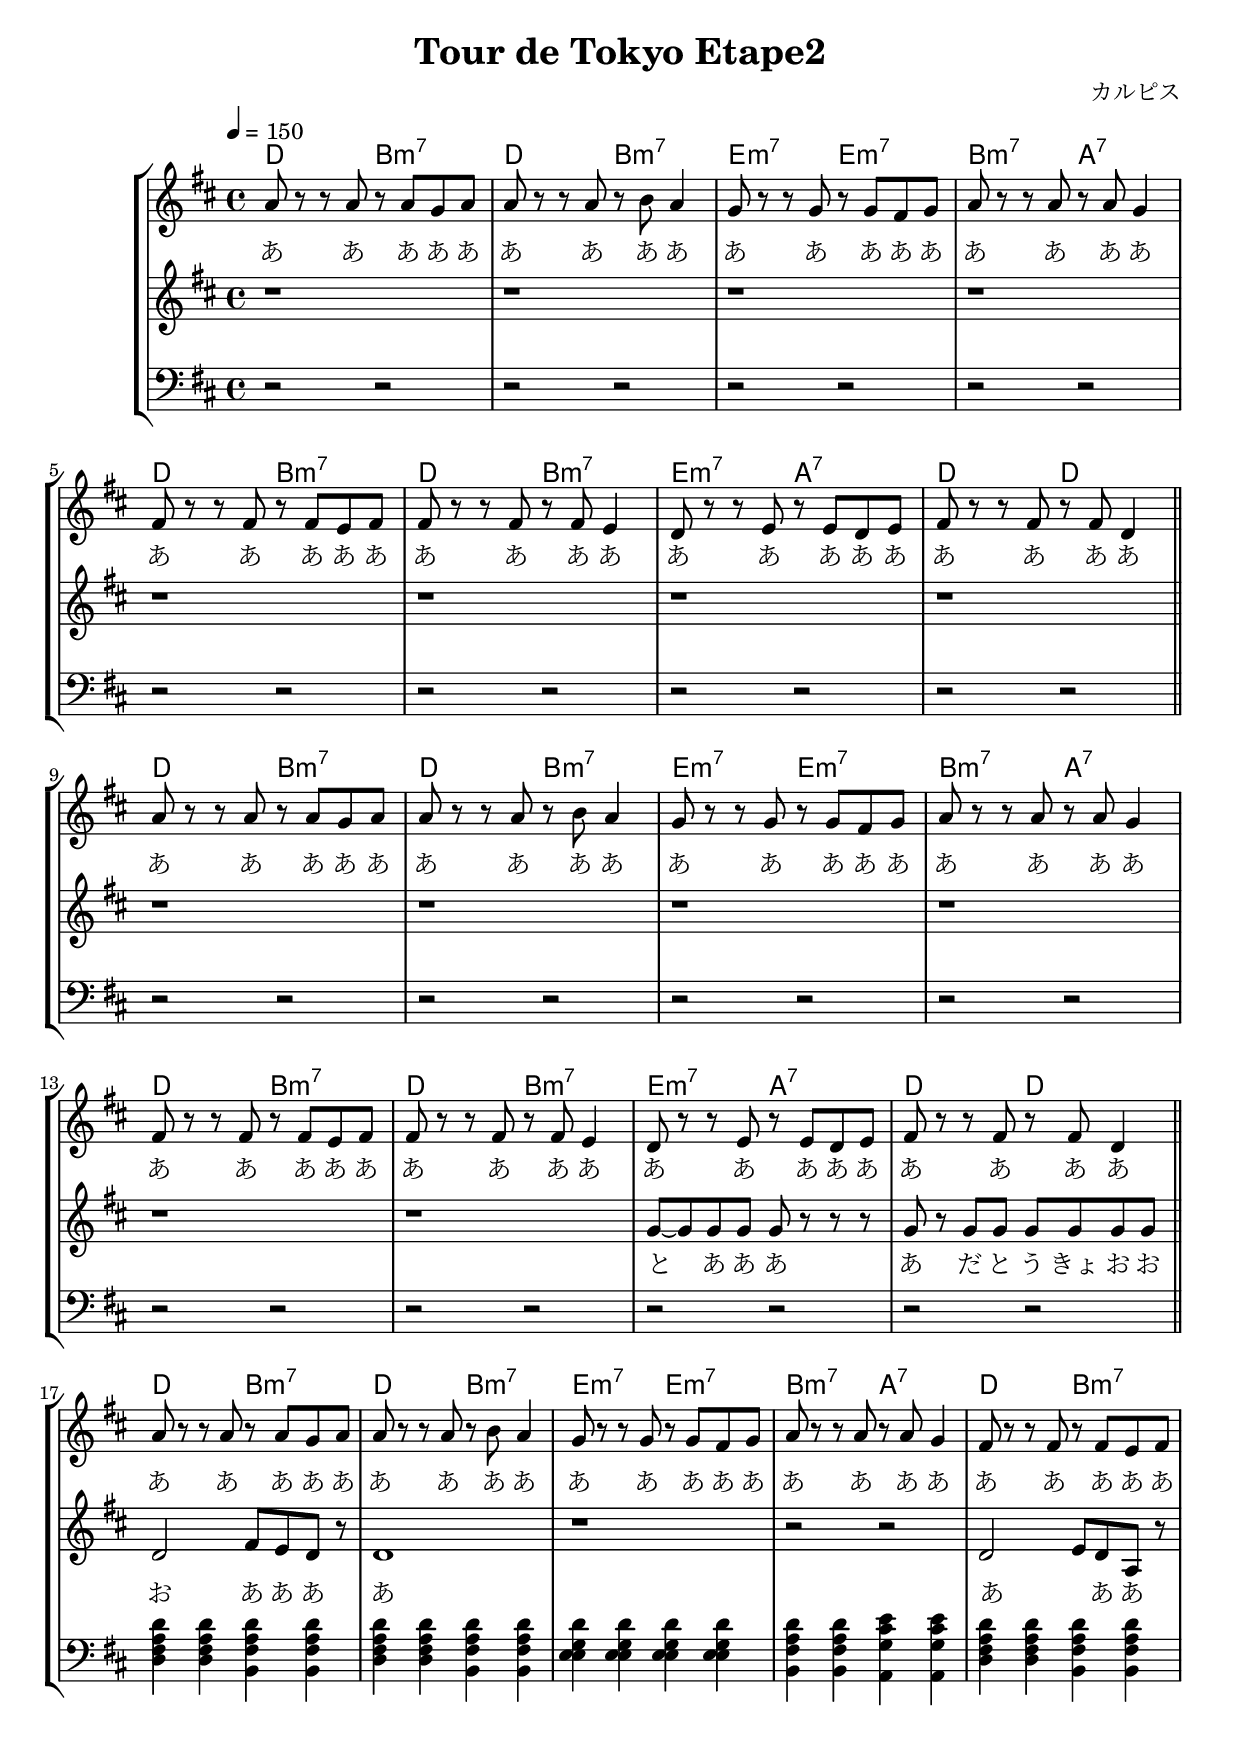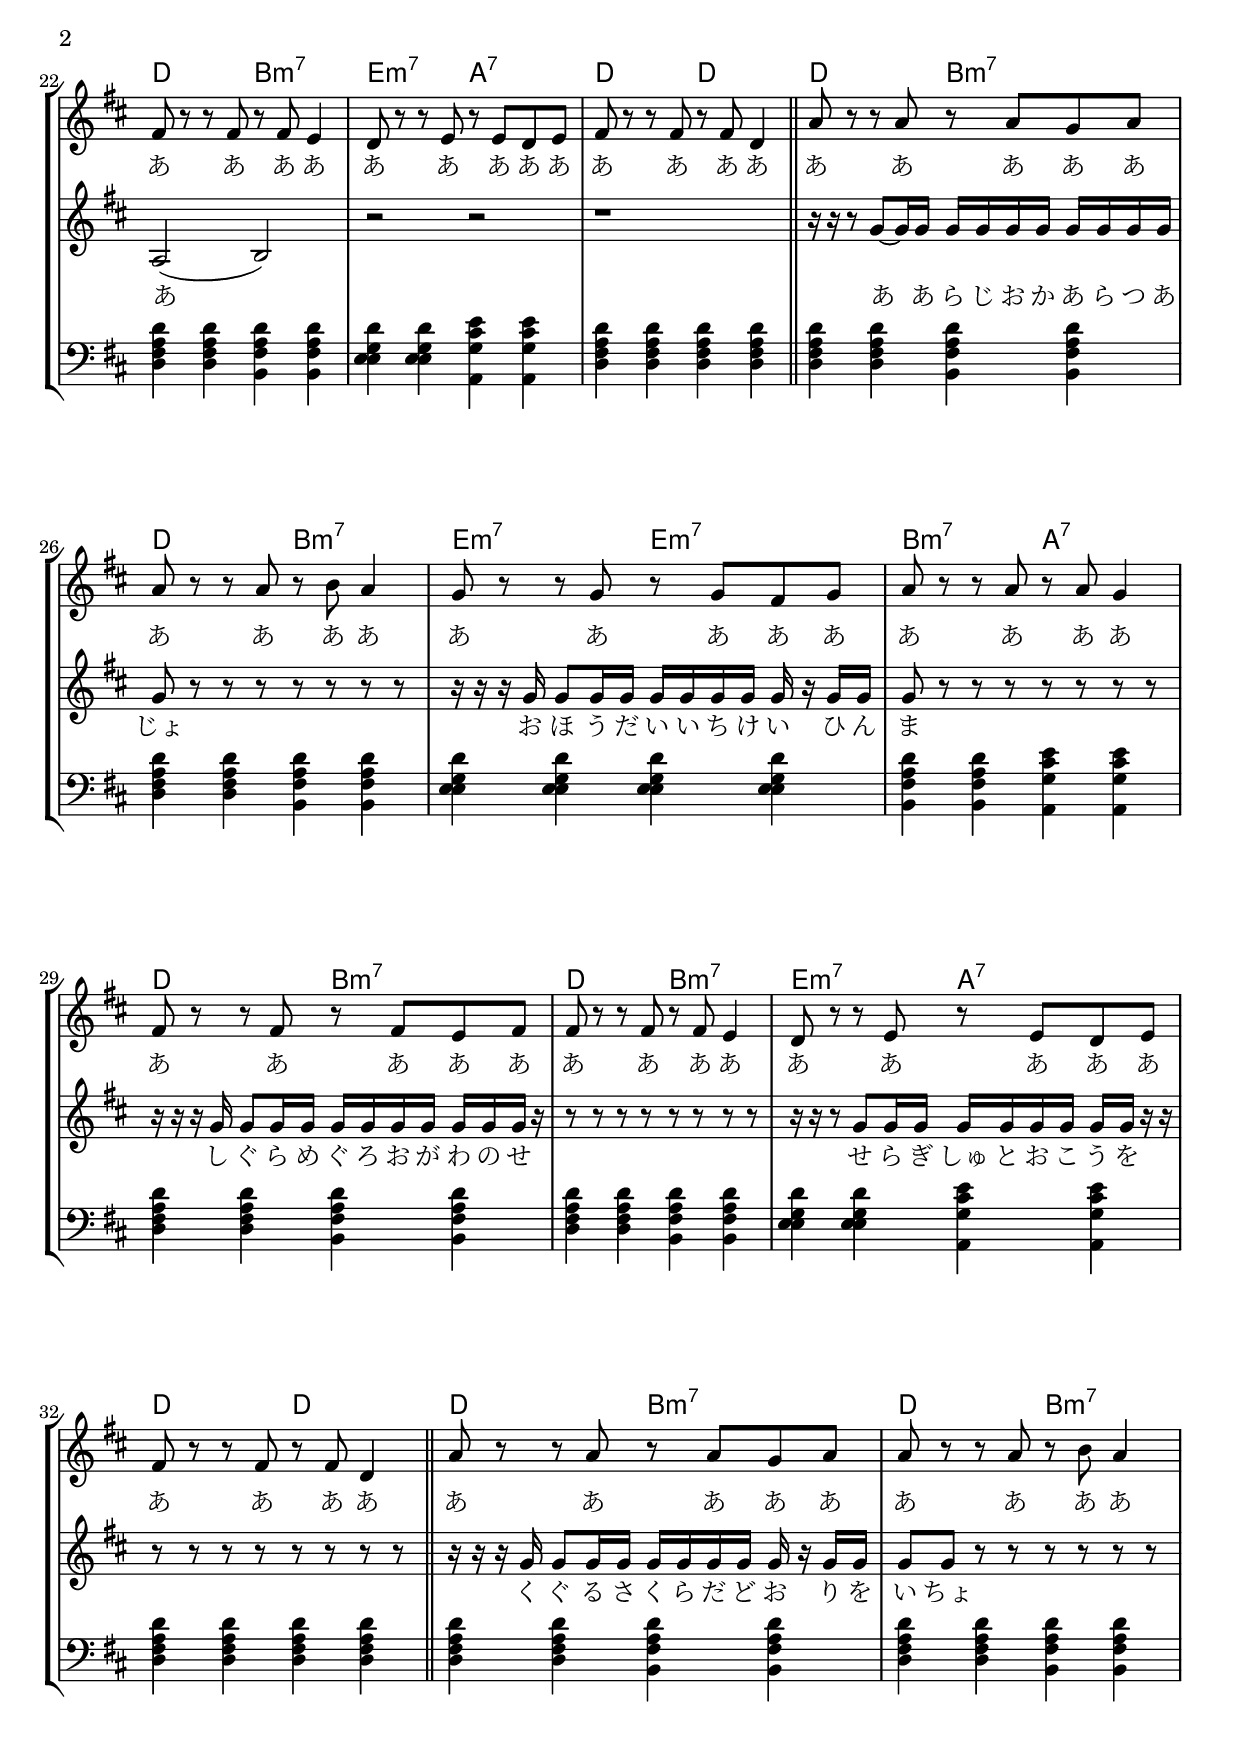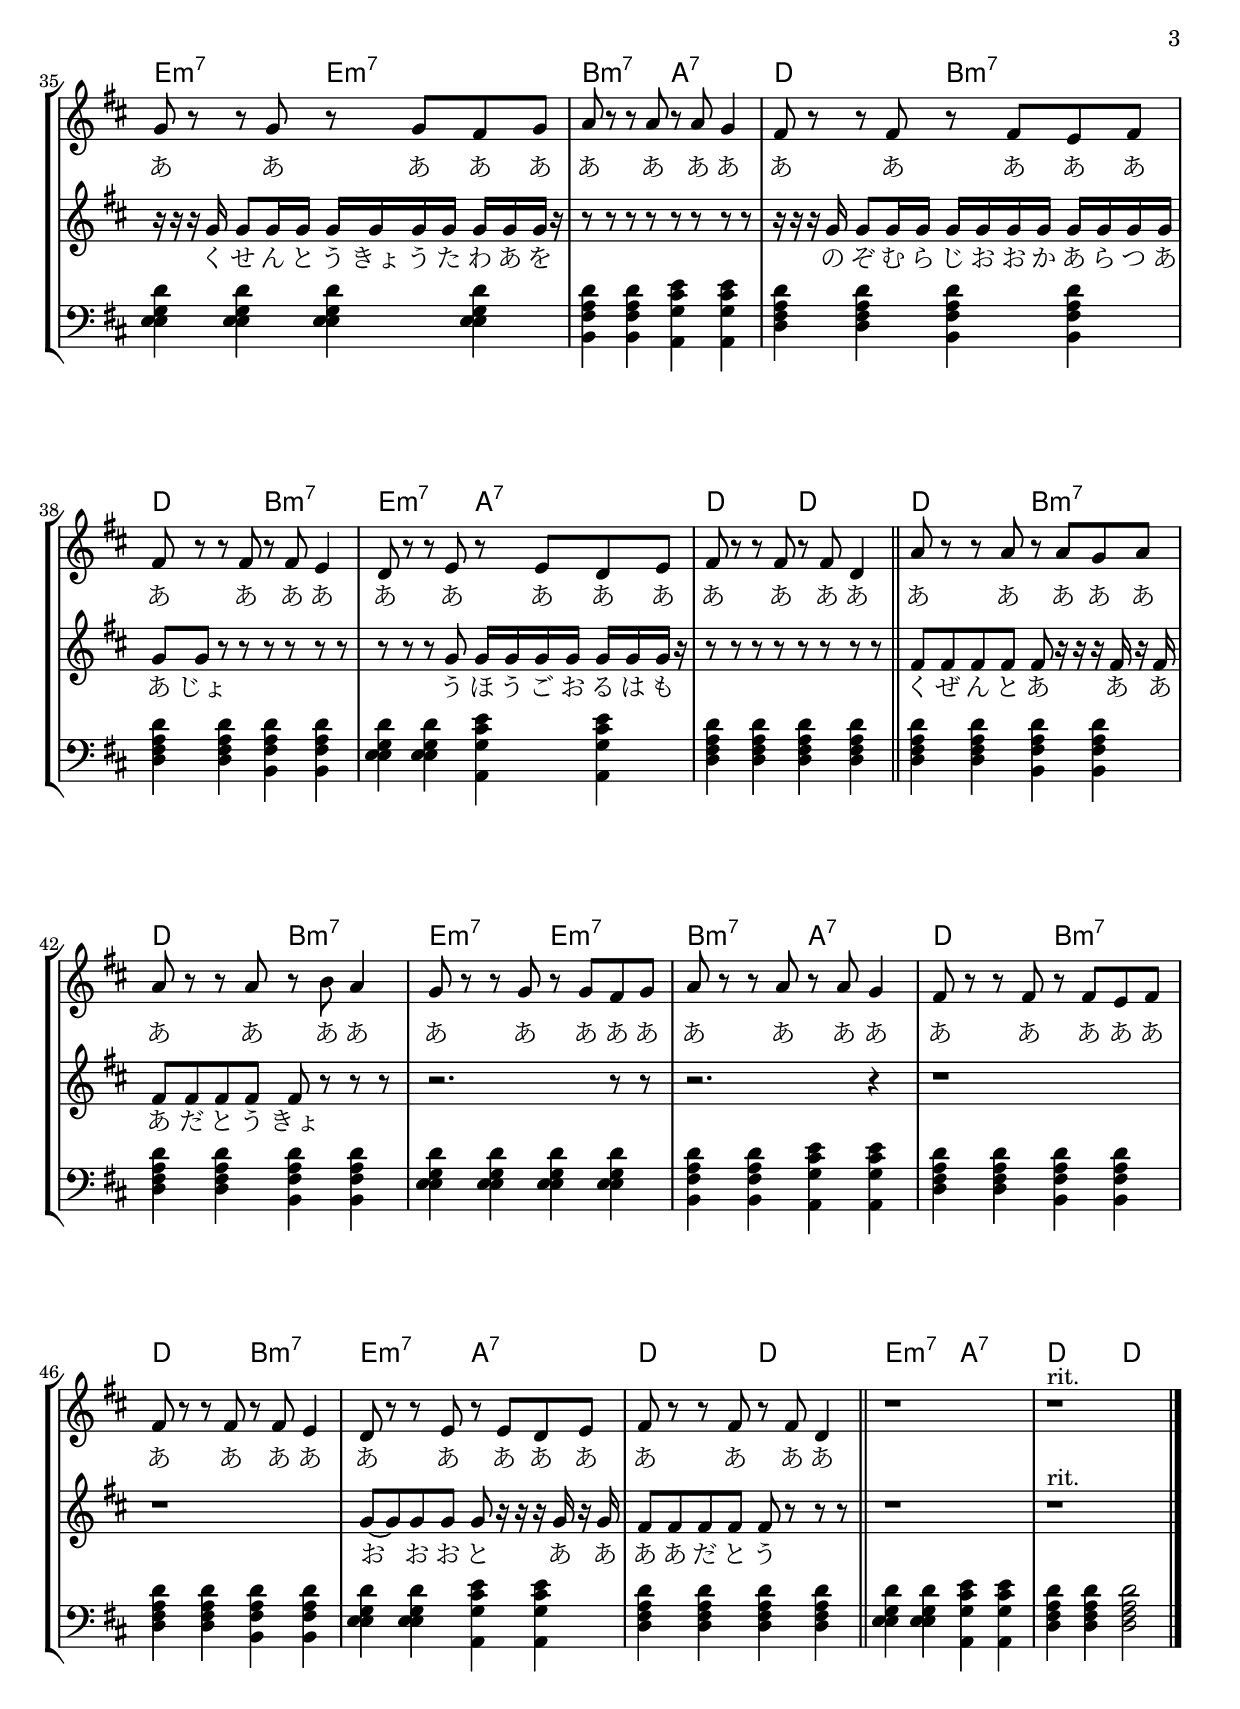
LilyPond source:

\version "2.12.1"

\header {
	title = \markup {"Tour de Tokyo Etape2"}
	composer = \markup \center-column {カルピス}
}

harmony = \chordmode {
	d2 b:min7 d b:min7 e:min7 e:min7 b:min7 a:7 d b:min7 d b:min7 e:min7 a:7 d d 

	d b:min7 d b:min7 e:min7 e:min7 b:min7 a:7 d b:min7 d b:min7 e:min7 a:7 d d 

	d b:min7 d b:min7 e:min7 e:min7 b:min7 a:7 d b:min7 d b:min7 e:min7 a:7 d d 

	d b:min7 d b:min7 e:min7 e:min7 b:min7 a:7 d b:min7 d b:min7 e:min7 a:7 d d 

	d b:min7 d b:min7 e:min7 e:min7 b:min7 a:7 d b:min7 d b:min7 e:min7 a:7 d d 

	d b:min7 d b:min7 e:min7 e:min7 b:min7 a:7 d b:min7 d b:min7 e:min7 a:7 d d 

	e:min7 a:7 d d 
}

melody = {
	\set Staff.midiInstrument = #"FX 1 (rain)"
		\key d \major
	\tempo 4 = 150
a'8  r8  r8  a'8  r8  a'8  g'8  a'8 
	a'8  r8  r8  a'8  r8  b'8  a'4 
	g'8  r8  r8  g'8  r8  g'8  fis'8  g'8 
	a'8  r8  r8  a'8  r8  a'8  g'4 
	fis'8  r8  r8  fis'8  r8  fis'8  e'8  fis'8 
	fis'8  r8  r8  fis'8  r8  fis'8  e'4 
	d'8  r8  r8  e'8  r8  e'8  d'8  e'8 
	fis'8  r8  r8  fis'8  r8  fis'8  d'4
	\set Staff.midiInstrument = #"FX 1 (rain)"
	a'8  r8  r8  a'8  r8  a'8  g'8  a'8 
	a'8  r8  r8  a'8  r8  b'8  a'4 
	g'8  r8  r8  g'8  r8  g'8  fis'8  g'8 
	a'8  r8  r8  a'8  r8  a'8  g'4 
	fis'8  r8  r8  fis'8  r8  fis'8  e'8  fis'8 
	fis'8  r8  r8  fis'8  r8  fis'8  e'4 
	d'8  r8  r8  e'8  r8  e'8  d'8  e'8 
	fis'8  r8  r8  fis'8  r8  fis'8  d'4
	\set Staff.midiInstrument = #"FX 1 (rain)"
	a'8  r8  r8  a'8  r8  a'8  g'8  a'8 
	a'8  r8  r8  a'8  r8  b'8  a'4 
	g'8  r8  r8  g'8  r8  g'8  fis'8  g'8 
	a'8  r8  r8  a'8  r8  a'8  g'4 
	fis'8  r8  r8  fis'8  r8  fis'8  e'8  fis'8 
	fis'8  r8  r8  fis'8  r8  fis'8  e'4 
	d'8  r8  r8  e'8  r8  e'8  d'8  e'8 
	fis'8  r8  r8  fis'8  r8  fis'8  d'4
	\set Staff.midiInstrument = #"FX 1 (rain)"
	a'8  r8  r8  a'8  r8  a'8  g'8  a'8 
	a'8  r8  r8  a'8  r8  b'8  a'4 
	g'8  r8  r8  g'8  r8  g'8  fis'8  g'8 
	a'8  r8  r8  a'8  r8  a'8  g'4 
	fis'8  r8  r8  fis'8  r8  fis'8  e'8  fis'8 
	fis'8  r8  r8  fis'8  r8  fis'8  e'4 
	d'8  r8  r8  e'8  r8  e'8  d'8  e'8 
	fis'8  r8  r8  fis'8  r8  fis'8  d'4
	\set Staff.midiInstrument = #"FX 1 (rain)"
	a'8  r8  r8  a'8  r8  a'8  g'8  a'8 
	a'8  r8  r8  a'8  r8  b'8  a'4 
	g'8  r8  r8  g'8  r8  g'8  fis'8  g'8 
	a'8  r8  r8  a'8  r8  a'8  g'4 
	fis'8  r8  r8  fis'8  r8  fis'8  e'8  fis'8 
	fis'8  r8  r8  fis'8  r8  fis'8  e'4 
	d'8  r8  r8  e'8  r8  e'8  d'8  e'8 
	fis'8  r8  r8  fis'8  r8  fis'8  d'4
	\set Staff.midiInstrument = #"FX 1 (rain)"
	a'8  r8  r8  a'8  r8  a'8  g'8  a'8 
	a'8  r8  r8  a'8  r8  b'8  a'4 
	g'8  r8  r8  g'8  r8  g'8  fis'8  g'8 
	a'8  r8  r8  a'8  r8  a'8  g'4 
	fis'8  r8  r8  fis'8  r8  fis'8  e'8  fis'8 
	fis'8  r8  r8  fis'8  r8  fis'8  e'4 
	d'8  r8  r8  e'8  r8  e'8  d'8  e'8 
	fis'8  r8  r8  fis'8  r8  fis'8  d'4
	r1 | r1^"rit." \bar "|."
}

words = \lyricmode {
	あ  あ  あ  あ  あ  あ  あ  あ  あ  あ  あ  あ  あ  あ  あ  あ  あ  あ  あ  あ  あ  あ  あ  あ  あ  あ  あ  あ  あ  あ  あ  あ  あ  あ  あ  あ  
	あ  あ  あ  あ  あ  あ  あ  あ  あ  あ  あ  あ  あ  あ  あ  あ  あ  あ  あ  あ  あ  あ  あ  あ  あ  あ  あ  あ  あ  あ  あ  あ  あ  あ  あ  あ  
	あ  あ  あ  あ  あ  あ  あ  あ  あ  あ  あ  あ  あ  あ  あ  あ  あ  あ  あ  あ  あ  あ  あ  あ  あ  あ  あ  あ  あ  あ  あ  あ  あ  あ  あ  あ  
	あ  あ  あ  あ  あ  あ  あ  あ  あ  あ  あ  あ  あ  あ  あ  あ  あ  あ  あ  あ  あ  あ  あ  あ  あ  あ  あ  あ  あ  あ  あ  あ  あ  あ  あ  あ  
	あ  あ  あ  あ  あ  あ  あ  あ  あ  あ  あ  あ  あ  あ  あ  あ  あ  あ  あ  あ  あ  あ  あ  あ  あ  あ  あ  あ  あ  あ  あ  あ  あ  あ  あ  あ  
	あ  あ  あ  あ  あ  あ  あ  あ  あ  あ  あ  あ  あ  あ  あ  あ  あ  あ  あ  あ  あ  あ  あ  あ  あ  あ  あ  あ  あ  あ  あ  あ  あ  あ  あ  あ  
	
}

secondmelody = {
	\key d \major
	\tempo 4 = 150
	r1 | r1 | r1 | r1 | r1 | r1 | r1 | r1   
	\set Staff.midiInstrument = #"mmi0.48"
	r1~ 
	r1 
	 r1~ 
	r1 
	 r1~ 
	r1 
	 g'8  g'8  g'8  g'8  g'8  r8  r8  r8 
	g'8  r8  g'8  g'8  g'8  g'8  g'8  g'8
	\set Staff.midiInstrument = #"FX 2 (soundtrack)"
	d'2  fis'8  e'8  d'8  r8 
	d'1 
	r1~ 
	r2  r2 
	d'2  e'8  d'8  a8  r8 
	a2  (b2) 
	r2  r2~ 
	r1
 	\set Staff.midiInstrument = #"mmi0.48"
	r16  r16  r8  g'8  g'16  g'16  g'16  g'16  g'16  g'16  g'16  g'16  g'16  g'16 
	g'8  r8  r8  r8  r8  r8  r8  r8 
	r16  r16  r16  g'16  g'8  g'16  g'16  g'16  g'16  g'16  g'16  g'16  r16  g'16  g'16 
	g'8  r8  r8  r8  r8  r8  r8  r8 
	r16  r16  r16  g'16  g'8  g'16  g'16  g'16  g'16  g'16  g'16  g'16  g'16  g'16  r16 
	r8  r8  r8  r8  r8  r8  r8  r8 
	r16  r16  r8  g'8  g'16  g'16  g'16  g'16  g'16  g'16  g'16  g'16  r16  r16 
	r8  r8  r8  r8  r8  r8  r8  r8
	\set Staff.midiInstrument = #"mmi0.48"
	r16  r16  r16  g'16  g'8  g'16  g'16  g'16  g'16  g'16  g'16  g'16  r16  g'16  g'16 
	g'8  g'8  r8  r8  r8  r8  r8  r8 
	r16  r16  r16  g'16  g'8  g'16  g'16  g'16  g'16  g'16  g'16  g'16  g'16  g'16  r16 
	r8  r8  r8  r8  r8  r8  r8  r8 
	r16  r16  r16  g'16  g'8  g'16  g'16  g'16  g'16  g'16  g'16  g'16  g'16  g'16  g'16 
	g'8  g'8  r8  r8  r8  r8  r8  r8 
	r8  r8  r8  g'8  g'16  g'16  g'16  g'16  g'16  g'16  g'16  r16 
	r8  r8  r8  r8  r8  r8  r8  r8
	\set Staff.midiInstrument = #"mmi0.42"
	fis'8  fis'8  fis'8  fis'8  fis'8  r16  r16  r16  fis'16  r16  fis'16 
	fis'8  fis'8  fis'8  fis'8  fis'8  r8  r8  r8 
	r2.  r8  r8 
	r2.  r4 
	r1~ 
	r1 
	 g'8  g'8  g'8  g'8  g'8  r16  r16  r16  g'16  r16  g'16 
	fis'8  fis'8  fis'8  fis'8  fis'8  r8  r8  r8
	r1 | r1^"rit." \bar "|."
}

secondwords = \lyricmode {
	
	と  あ  あ  あ  あ  だ  と  う  きょ  お  お  お  
	あ  あ  あ  あ  あ  あ  あ  あ  あ  あ  
	ら  じ  お  か  あ  ら  つ  あ  じょ  お  ほ  う  だ  い  い  ち  け  い  ひ  ん  ま  し  ぐ  ら  め  ぐ  ろ  お  が  わ  の  せ  せ  ら  ぎ  しゅ  と  お  こ  う  を  く  ぐ  る  
	さ  く  ら  だ  ど  お  り  を  い  ちょ  く  せ  ん  と  う  きょ  う  た  わ  あ  を  の  ぞ  む  ら  じ  お  お  か  あ  ら  つ  あ  あ  じょ  う  ほ  う  ご  お  る  は  も  く  ぜ  ん  
	と  あ  あ  あ  あ  だ  と  う  きょ  お  お  お  と  あ  あ  あ  あ  だ  と  う  きょ  お  お  お  
	
}

tempochange = {
	\tempo 4 = 150
	r1 | r1 | r1 | r1 | r1 | r1 | r1 | r1 \bar "||"
	\tempo 4 = 150
	r1 | r1 | r1 | r1 | r1 | r1 | r1 | r1 \bar "||"
	\tempo 4 = 150
	r1 | r1 | r1 | r1 | r1 | r1 | r1 | r1 \bar "||"
	\tempo 4 = 150
	r1 | r1 | r1 | r1 | r1 | r1 | r1 | r1 \bar "||"
	\tempo 4 = 150
	r1 | r1 | r1 | r1 | r1 | r1 | r1 | r1 \bar "||"
	\tempo 4 = 150
	r1 | r1 | r1 | r1 | r1 | r1 | r1 | r1 \bar "||"
	\tempo 4 = 150
	r1 | \tempo 4 = 112 r2 \tempo 4 = 100 r2 \bar "|."
}

mainacc = {
	\clef bass
	\set Staff.midiInstrument = #"Acoustic grand"
	\key d \major
	\tempo 4 = 150
	r2
	r2
	r2
	r2
	r2
	r2
	r2
	r2
	r2
	r2
	r2
	r2
	r2
	r2
	r2
	r2
	\bar "||"

	\set Staff.midiInstrument = #"Acoustic grand"
	r2
	r2
	r2
	r2
	r2
	r2
	r2
	r2
	r2
	r2
	r2
	r2
	r2
	r2
	r2
	r2
	\bar "||"

	\set Staff.midiInstrument = #"Taiko Drum"
	<d fis a d'>4 <d fis a d'>4
	<b, fis a d'>4 <b, fis a d'>4
	<d fis a d'>4 <d fis a d'>4
	<b, fis a d'>4 <b, fis a d'>4
	<e e g d'>4 <e e g d'>4
	<e e g d'>4 <e e g d'>4
	<b, fis a d'>4 <b, fis a d'>4
	<a, g cis' e'>4 <a, g cis' e'>4
	<d fis a d'>4 <d fis a d'>4
	<b, fis a d'>4 <b, fis a d'>4
	<d fis a d'>4 <d fis a d'>4
	<b, fis a d'>4 <b, fis a d'>4
	<e e g d'>4 <e e g d'>4
	<a, g cis' e'>4 <a, g cis' e'>4
	<d fis a d'>4 <d fis a d'>4
	<d fis a d'>4 <d fis a d'>4
	\bar "||"

	\set Staff.midiInstrument = #"Taiko Drum"
	<d fis a d'>4 <d fis a d'>4
	<b, fis a d'>4 <b, fis a d'>4
	<d fis a d'>4 <d fis a d'>4
	<b, fis a d'>4 <b, fis a d'>4
	<e e g d'>4 <e e g d'>4
	<e e g d'>4 <e e g d'>4
	<b, fis a d'>4 <b, fis a d'>4
	<a, g cis' e'>4 <a, g cis' e'>4
	<d fis a d'>4 <d fis a d'>4
	<b, fis a d'>4 <b, fis a d'>4
	<d fis a d'>4 <d fis a d'>4
	<b, fis a d'>4 <b, fis a d'>4
	<e e g d'>4 <e e g d'>4
	<a, g cis' e'>4 <a, g cis' e'>4
	<d fis a d'>4 <d fis a d'>4
	<d fis a d'>4 <d fis a d'>4
	\bar "||"

	\set Staff.midiInstrument = #"Taiko Drum"
	<d fis a d'>4 <d fis a d'>4
	<b, fis a d'>4 <b, fis a d'>4
	<d fis a d'>4 <d fis a d'>4
	<b, fis a d'>4 <b, fis a d'>4
	<e e g d'>4 <e e g d'>4
	<e e g d'>4 <e e g d'>4
	<b, fis a d'>4 <b, fis a d'>4
	<a, g cis' e'>4 <a, g cis' e'>4
	<d fis a d'>4 <d fis a d'>4
	<b, fis a d'>4 <b, fis a d'>4
	<d fis a d'>4 <d fis a d'>4
	<b, fis a d'>4 <b, fis a d'>4
	<e e g d'>4 <e e g d'>4
	<a, g cis' e'>4 <a, g cis' e'>4
	<d fis a d'>4 <d fis a d'>4
	<d fis a d'>4 <d fis a d'>4
	\bar "||"

	\set Staff.midiInstrument = #"Taiko Drum"
	<d fis a d'>4 <d fis a d'>4
	<b, fis a d'>4 <b, fis a d'>4
	<d fis a d'>4 <d fis a d'>4
	<b, fis a d'>4 <b, fis a d'>4
	<e e g d'>4 <e e g d'>4
	<e e g d'>4 <e e g d'>4
	<b, fis a d'>4 <b, fis a d'>4
	<a, g cis' e'>4 <a, g cis' e'>4
	<d fis a d'>4 <d fis a d'>4
	<b, fis a d'>4 <b, fis a d'>4
	<d fis a d'>4 <d fis a d'>4
	<b, fis a d'>4 <b, fis a d'>4
	<e e g d'>4 <e e g d'>4
	<a, g cis' e'>4 <a, g cis' e'>4
	<d fis a d'>4 <d fis a d'>4
	<d fis a d'>4 <d fis a d'>4
	\bar "||"

	\set Staff.midiInstrument = #"Taiko Drum"
	<e e g d'>4 <e e g d'>4
	<a, g cis' e'>4 <a, g cis' e'>4
	<d fis a d'>4 <d fis a d'>4
	<d fis a d'>2
	\bar "|."
}

subacc = {
	\clef bass
	\set Staff.midiInstrument = #"Acoustic grand"
	\key d \major
	\tempo 4 = 150
	r2
	r2
	r2
	r2
	r2
	r2
	r2
	r2
	r2
	r2
	r2
	r2
	r2
	r2
	r2
	r2
	\bar "||"

	\set Staff.midiInstrument = #"Synth Drum"
	<d fis a d'>4 <d fis a d'>4
	<b, fis a d'>4 <b, fis a d'>4
	<d fis a d'>4 <d fis a d'>4
	<b, fis a d'>4 <b, fis a d'>4
	<e e g d'>4 <e e g d'>4
	<e e g d'>4 <e e g d'>4
	<b, fis a d'>4 <b, fis a d'>4
	<a, g cis' e'>4 <a, g cis' e'>4
	<d fis a d'>4 <d fis a d'>4
	<b, fis a d'>4 <b, fis a d'>4
	<d fis a d'>4 <d fis a d'>4
	<b, fis a d'>4 <b, fis a d'>4
	<e e g d'>4 <e e g d'>4
	<a, g cis' e'>4 <a, g cis' e'>4
	<d fis a d'>4 <d fis a d'>4
	<d fis a d'>4 <d fis a d'>4
	\bar "||"

	\set Staff.midiInstrument = #"Synth Drum"
	d8 d'16 a16   fis16 a16 d'16 a16
	b,8 d'16 a16   fis16 a16 d'16 a16
	d8 d'16 a16   fis16 a16 d'16 a16
	b,8 d'16 a16   fis16 a16 d'16 a16
	e8 d'16 g16   e16 g16 d'16 g16
	e8 d'16 g16   e16 g16 d'16 g16
	b,8 d'16 a16   fis16 a16 d'16 a16
	a,8 e'16 cis'16   g16 cis'16 e'16 cis'16
	d8 d'16 a16   fis16 a16 d'16 a16
	b,8 d'16 a16   fis16 a16 d'16 a16
	d8 d'16 a16   fis16 a16 d'16 a16
	b,8 d'16 a16   fis16 a16 d'16 a16
	e8 d'16 g16   e16 g16 d'16 g16
	a,8 e'16 cis'16   g16 cis'16 e'16 cis'16
	d8 d'16 a16   fis16 a16 d'16 a16
	d8 d'16 a16   fis16 a16 d'16 a16
	\bar "||"

	\set Staff.midiInstrument = #"Synth Drum"
	d8 d'16 a16   fis16 a16 d'16 a16
	b,8 d'16 a16   fis16 a16 d'16 a16
	d8 d'16 a16   fis16 a16 d'16 a16
	b,8 d'16 a16   fis16 a16 d'16 a16
	e8 d'16 g16   e16 g16 d'16 g16
	e8 d'16 g16   e16 g16 d'16 g16
	b,8 d'16 a16   fis16 a16 d'16 a16
	a,8 e'16 cis'16   g16 cis'16 e'16 cis'16
	d8 d'16 a16   fis16 a16 d'16 a16
	b,8 d'16 a16   fis16 a16 d'16 a16
	d8 d'16 a16   fis16 a16 d'16 a16
	b,8 d'16 a16   fis16 a16 d'16 a16
	e8 d'16 g16   e16 g16 d'16 g16
	a,8 e'16 cis'16   g16 cis'16 e'16 cis'16
	d8 d'16 a16   fis16 a16 d'16 a16
	d8 d'16 a16   fis16 a16 d'16 a16
	\bar "||"

	\set Staff.midiInstrument = #"Synth Drum"
	d8 d'16 a16   fis16 a16 d'16 a16
	b,8 d'16 a16   fis16 a16 d'16 a16
	d8 d'16 a16   fis16 a16 d'16 a16
	b,8 d'16 a16   fis16 a16 d'16 a16
	e8 d'16 g16   e16 g16 d'16 g16
	e8 d'16 g16   e16 g16 d'16 g16
	b,8 d'16 a16   fis16 a16 d'16 a16
	a,8 e'16 cis'16   g16 cis'16 e'16 cis'16
	d8 d'16 a16   fis16 a16 d'16 a16
	b,8 d'16 a16   fis16 a16 d'16 a16
	d8 d'16 a16   fis16 a16 d'16 a16
	b,8 d'16 a16   fis16 a16 d'16 a16
	e8 d'16 g16   e16 g16 d'16 g16
	a,8 e'16 cis'16   g16 cis'16 e'16 cis'16
	d8 d'16 a16   fis16 a16 d'16 a16
	d8 d'16 a16   fis16 a16 d'16 a16
	\bar "||"

	\set Staff.midiInstrument = #"Synth Drum"
	d8 d'16 a16   fis16 a16 d'16 a16
	b,8 d'16 a16   fis16 a16 d'16 a16
	d8 d'16 a16   fis16 a16 d'16 a16
	b,8 d'16 a16   fis16 a16 d'16 a16
	e8 d'16 g16   e16 g16 d'16 g16
	e8 d'16 g16   e16 g16 d'16 g16
	b,8 d'16 a16   fis16 a16 d'16 a16
	a,8 e'16 cis'16   g16 cis'16 e'16 cis'16
	d8 d'16 a16   fis16 a16 d'16 a16
	b,8 d'16 a16   fis16 a16 d'16 a16
	d8 d'16 a16   fis16 a16 d'16 a16
	b,8 d'16 a16   fis16 a16 d'16 a16
	e8 d'16 g16   e16 g16 d'16 g16
	a,8 e'16 cis'16   g16 cis'16 e'16 cis'16
	d8 d'16 a16   fis16 a16 d'16 a16
	d8 d'16 a16   fis16 a16 d'16 a16
	\bar "||"

	\set Staff.midiInstrument = #"Synth Drum"
	e8 d'16 g16   e16 g16 d'16 g16
	a,8 e'16 cis'16   g16 cis'16 e'16 cis'16
	d8 d'16 a16   fis16 a16 d'16 a16
	d8 d'16 a16 d8 <d fis a d'>8
	\bar "|."
}

percA = {
	\drummode {
	r1 |r1 |r1 |r1 |r1 |r1 |r1 |r1 \bar "||"
	r1 |r1 |r1 |r1 |r1 |r1 |r1 |r1 \bar "||"
	r1 |r1 |r1 |r1 |r1 |r1 |r1 |r1 \bar "||"
	r1 |r1 |r1 |r1 |r1 |r1 |r1 |r1 \bar "||"
	r1 |r1 |r1 |r1 |r1 |r1 |r1 |r1 \bar "||"
	r1 |r1 |r1 |r1 |r1 |r1 |r1 |r1 \bar "||"
	r1 |r1 \bar "|."
	}
}

percB = {
	\drummode {
	r1 |r1 |r1 |r1 |r1 |r1 |r1 |r1 \bar "||"
	r1 |r1 |r1 |r1 |r1 |r1 |r1 |r1 \bar "||"
	r1 |r1 |r1 |r1 |r1 |r1 |r1 |r1 \bar "||"
	r1 |r1 |r1 |r1 |r1 |r1 |r1 |r1 \bar "||"
	r1 |r1 |r1 |r1 |r1 |r1 |r1 |r1 \bar "||"
	r1 |r1 |r1 |r1 |r1 |r1 |r1 |r1 \bar "||"
	r1 |r1 \bar "|."
	}
}

percC = {
	\drummode {
	r1 |r1 |r1 |r1 |r1 |r1 |r1 |r1 \bar "||"
	r1 |r1 |r1 |r1 |r1 |r1 |r1 |r1 \bar "||"
	r1 |r1 |r1 |r1 |r1 |r1 |r1 |r1 \bar "||"
	r1 |r1 |r1 |r1 |r1 |r1 |r1 |r1 \bar "||"
	r1 |r1 |r1 |r1 |r1 |r1 |r1 |r1 \bar "||"
	r1 |r1 |r1 |r1 |r1 |r1 |r1 |r1 \bar "||"
	r1 |r1 \bar "|."
	}
}

percD = {
	\drummode {
	r1 |r1 |r1 |r1 |r1 |r1 |r1 |r1 \bar "||"
	r1 |r1 |r1 |r1 |r1 |r1 |r1 |r1 \bar "||"
	r1 |r1 |r1 |r1 |r1 |r1 |r1 |r1 \bar "||"
	r1 |r1 |r1 |r1 |r1 |r1 |r1 |r1 \bar "||"
	r1 |r1 |r1 |r1 |r1 |r1 |r1 |r1 \bar "||"
	r1 |r1 |r1 |r1 |r1 |r1 |r1 |r1 \bar "||"
	r1 |r1 \bar "|."
	}
}

percE = {
	\drummode {
	r1 |r1 |r1 |r1 |r1 |r1 |r1 |r1 \bar "||"
	r1 |r1 |r1 |r1 |r1 |r1 |r1 |r1 \bar "||"
	r1 |r1 |r1 |r1 |r1 |r1 |r1 |r1 \bar "||"
	r1 |r1 |r1 |r1 |r1 |r1 |r1 |r1 \bar "||"
	r1 |r1 |r1 |r1 |r1 |r1 |r1 |r1 \bar "||"
	r1 |r1 |r1 |r1 |r1 |r1 |r1 |r1 \bar "||"
	r1 |r1 \bar "|."
	}
}

\score {
	<<
		\new StaffGroup <<
			\new ChordNames {\harmony}
			\new Voice = "melody" {\melody}
			\new Lyrics \lyricsto "melody" \words
			\new Voice = "secondmelody" {\secondmelody}
			\new Lyrics \lyricsto "secondmelody" \secondwords
			\new Staff = "mainacc" {\mainacc}
		>>
	>>
	\layout { }
}
